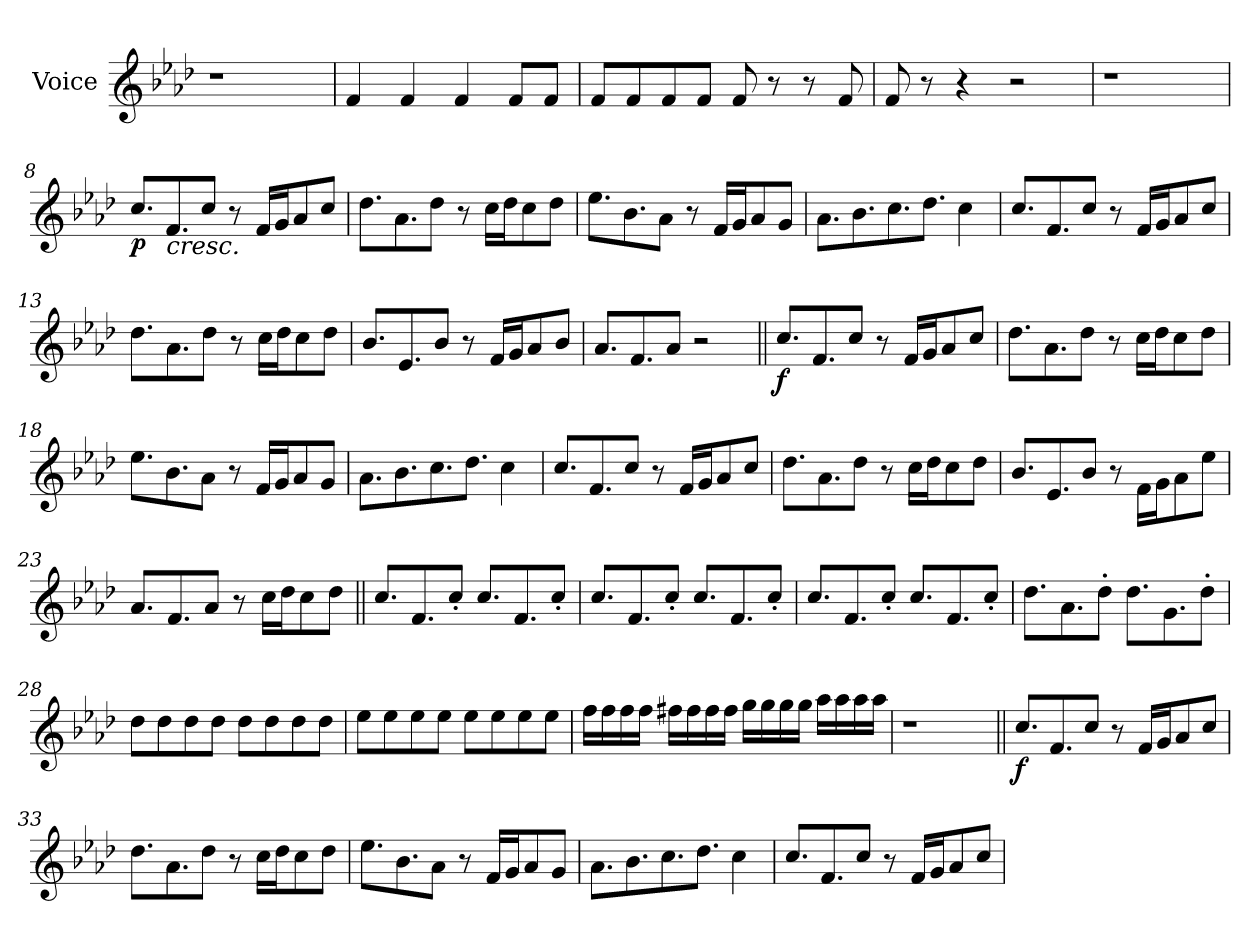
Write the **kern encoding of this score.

**kern	**dynam
*part1	*part1
*staff1	*staff1
*I"Voice	*
*I'Vc.	*
*clefG2	*
*k[b-e-a-d-]	*
=1	=1
1r	.
=2	=2
*MM150	*
4f!	.
4f!	.
4f!	.
8f!L	.
8f!J	.
=3	=3
8f!L	.
8f!	.
8f!	.
8f!J	.
8f!	.
8r	.
8r	.
8f!	.
=4	=4
8f!	.
8r	.
4r	.
2r	.
=5	=5
1r	.
=6	=6
1r	.
=7	=7
1r	.
=8||	=8||
!	!LO:DY:b
8.ccL	p
!LO:TX:b:i:t=cresc.	!
8.f	.
8ccJ	.
8r	.
16fLL	.
16gJ	.
8a-	.
8ccJ	.
=9	=9
8.dd-L	.
8.a-	.
8dd-J	.
8r	.
16ccLL	.
16dd-J	.
8cc	.
8dd-J	.
=10	=10
8.ee-L	.
8.b-	.
8a-J	.
8r	.
16fLL	.
16gJ	.
8a-	.
8gJ	.
=11	=11
8.a-L	.
8.b-	.
8.cc	.
8.dd-J	.
4cc	.
=12	=12
8.ccL	.
8.f	.
8ccJ	.
8r	.
16fLL	.
16gJ	.
8a-	.
8ccJ	.
=13	=13
8.dd-L	.
8.a-	.
8dd-J	.
8r	.
16ccLL	.
16dd-J	.
8cc	.
8dd-J	.
=14	=14
8.b-L	.
8.e-	.
8b-J	.
8r	.
16fLL	.
16gJ	.
8a-	.
8b-J	.
=15	=15
8.a-L	.
8.f	.
8a-J	.
2r	.
=16||	=16||
!	!LO:DY:b
8.ccL	f
8.f	.
8ccJ	.
8r	.
16fLL	.
16gJ	.
8a-	.
8ccJ	.
=17	=17
8.dd-L	.
8.a-	.
8dd-J	.
8r	.
16ccLL	.
16dd-J	.
8cc	.
8dd-J	.
=18	=18
8.ee-L	.
8.b-	.
8a-J	.
8r	.
16fLL	.
16gJ	.
8a-	.
8gJ	.
=19	=19
8.a-L	.
8.b-	.
8.cc	.
8.dd-J	.
4cc	.
=20	=20
8.ccL	.
8.f	.
8ccJ	.
8r	.
16fLL	.
16gJ	.
8a-	.
8ccJ	.
=21	=21
8.dd-L	.
8.a-	.
8dd-J	.
8r	.
16ccLL	.
16dd-J	.
8cc	.
8dd-J	.
=22	=22
8.b-L	.
8.e-	.
8b-J	.
8r	.
16fLL	.
16gJ	.
8a-	.
8ee-J	.
=23	=23
8.a-L	.
8.f	.
8a-J	.
8r	.
16cc!LL	.
16dd-!J	.
8cc!	.
8dd-!J	.
=24||	=24||
8.cc!L	.
8.f!	.
8cc'!J	.
8.cc!L	.
8.f!	.
8cc'!J	.
=25	=25
8.cc!L	.
8.f!	.
8cc'!J	.
8.cc!L	.
8.f!	.
8cc'!J	.
=26	=26
8.cc!L	.
8.f!	.
8cc'!J	.
8.cc!L	.
8.f!	.
8cc'!J	.
=27	=27
8.dd-!L	.
8.a-!	.
8dd-'!J	.
8.dd-!L	.
8.g!	.
8dd-'!J	.
=28	=28
8dd-!L	.
8dd-!	.
8dd-!	.
8dd-!J	.
8dd-!L	.
8dd-!	.
8dd-!	.
8dd-!J	.
=29	=29
8ee-!L	.
8ee-!	.
8ee-!	.
8ee-!J	.
8ee-!L	.
8ee-!	.
8ee-!	.
8ee-!J	.
=30	=30
16ff!LL	.
16ff!	.
16ff!	.
16ff!JJ	.
16ff#X!LL	.
16ff#!	.
16ff#!	.
16ff#!JJ	.
16gg!LL	.
16gg!	.
16gg!	.
16gg!JJ	.
16aa-!LL	.
16aa-!	.
16aa-!	.
16aa-!JJ	.
=31	=31
1r	.
=32||	=32||
!	!LO:DY:b
8.ccL	f
8.f	.
8ccJ	.
8r	.
16fLL	.
16gJ	.
8a-	.
8ccJ	.
=33	=33
8.dd-L	.
8.a-	.
8dd-J	.
8r	.
16ccLL	.
16dd-J	.
8cc	.
8dd-J	.
=34	=34
8.ee-L	.
8.b-	.
8a-J	.
8r	.
16fLL	.
16gJ	.
8a-	.
8gJ	.
=35	=35
8.a-L	.
8.b-	.
8.cc	.
8.dd-J	.
4cc	.
=36	=36
8.ccL	.
8.f	.
8ccJ	.
8r	.
16fLL	.
16gJ	.
8a-	.
8ccJ	.
=	=
*-	*-
